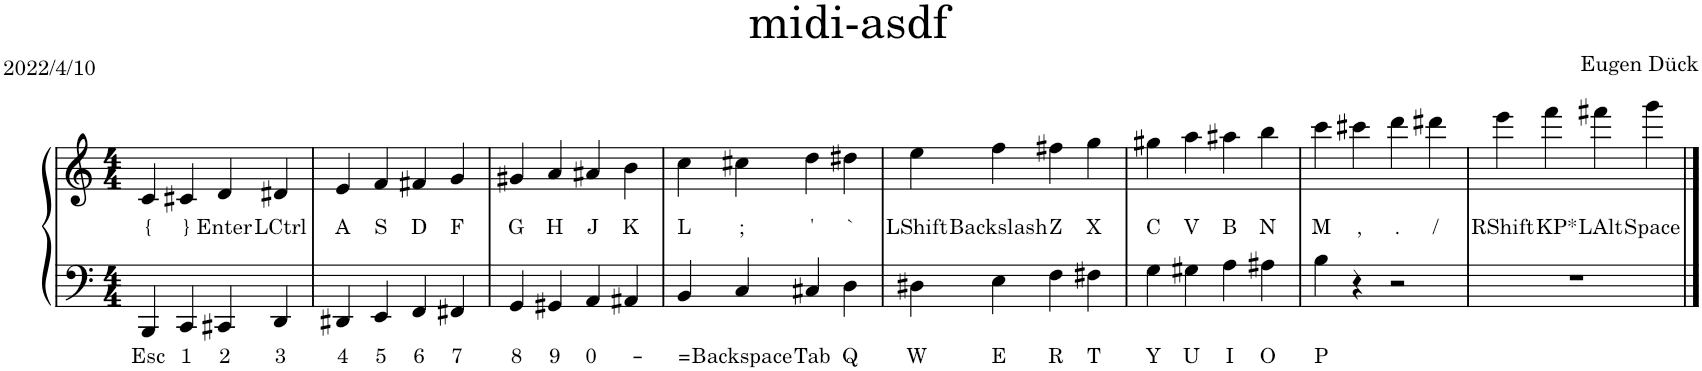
**kern	**text	**kern	**text
*part1	*part1	*part1	*part1
*staff2	*staff2	*staff1	*staff1
*I"Piano	*	*	*
*I'Pno.	*	*	*
*clefF4	*	*clefG2	*
*k[]	*	*k[]	*
*M4/4	*	*M4/4	*
=1	=1	=1	=1
!	!LO:LY:b	!	!LO:LY:b
4BBB/	Esc	4c/	{
!	!LO:LY:b	!	!LO:LY:b
4CC/	1	4c#X/	}
!	!LO:LY:b	!	!LO:LY:b
4CC#X/	2	4d/	Enter
!	!LO:LY:b	!	!LO:LY:b
4DD/	3	4d#X/	LCtrl
=2	=2	=2	=2
!	!LO:LY:b	!	!LO:LY:b
4DD#X/	4	4e/	A
!	!LO:LY:b	!	!LO:LY:b
4EE/	5	4f/	S
!	!LO:LY:b	!	!LO:LY:b
4FF/	6	4f#X/	D
!	!LO:LY:b	!	!LO:LY:b
4FF#X/	7	4g/	F
=3	=3	=3	=3
!	!LO:LY:b	!	!LO:LY:b
4GG/	8	4g#X/	G
!	!LO:LY:b	!	!LO:LY:b
4GG#X/	9	4a/	H
!	!LO:LY:b	!	!LO:LY:b
4AA/	0-	4a#X/	J
!	!	!	!LO:LY:b
4AA#X/	.	4b\	K
=4	=4	=4	=4
!	!LO:LY:b	!	!LO:LY:b
4BB/	-=	4cc\	L
!	!LO:LY:b	!	!LO:LY:b
4C/	Backspace	4cc#X\	;
!	!LO:LY:b	!	!LO:LY:b
4C#X/	Tab	4dd\	'
!	!LO:LY:b	!	!LO:LY:b
4D\	Q	4dd#X\	`
=5	=5	=5	=5
!	!LO:LY:b	!	!LO:LY:b
4D#X\	W	4ee\	LShift
!	!LO:LY:b	!	!LO:LY:b
4E\	E	4ff\	Backslash
!	!LO:LY:b	!	!LO:LY:b
4F\	R	4ff#X\	Z
!	!LO:LY:b	!	!LO:LY:b
4F#X\	T	4gg\	X
=6	=6	=6	=6
!	!LO:LY:b	!	!LO:LY:b
4G\	Y	4gg#X\	C
!	!LO:LY:b	!	!LO:LY:b
4G#X\	U	4aa\	V
!	!LO:LY:b	!	!LO:LY:b
4A\	I	4aa#X\	B
!	!LO:LY:b	!	!LO:LY:b
4A#X\	O	4bb\	N
=7	=7	=7	=7
!	!LO:LY:b	!	!LO:LY:b
4B\	P	4ccc\	M
!	!	!	!LO:LY:b
4r	.	4ccc#X\	,
!	!	!	!LO:LY:b
2r	.	4ddd\	.
!	!	!	!LO:LY:b
.	.	4ddd#X\	/
=8	=8	=8	=8
!	!	!	!LO:LY:b
1r	.	4eee\	RShift
!	!	!	!LO:LY:b
.	.	4fff\	KP*
!	!	!	!LO:LY:b
.	.	4fff#X\	LAlt
!	!	!	!LO:LY:b
.	.	4ggg\	Space
==	==	==	==
*-	*-	*-	*-
